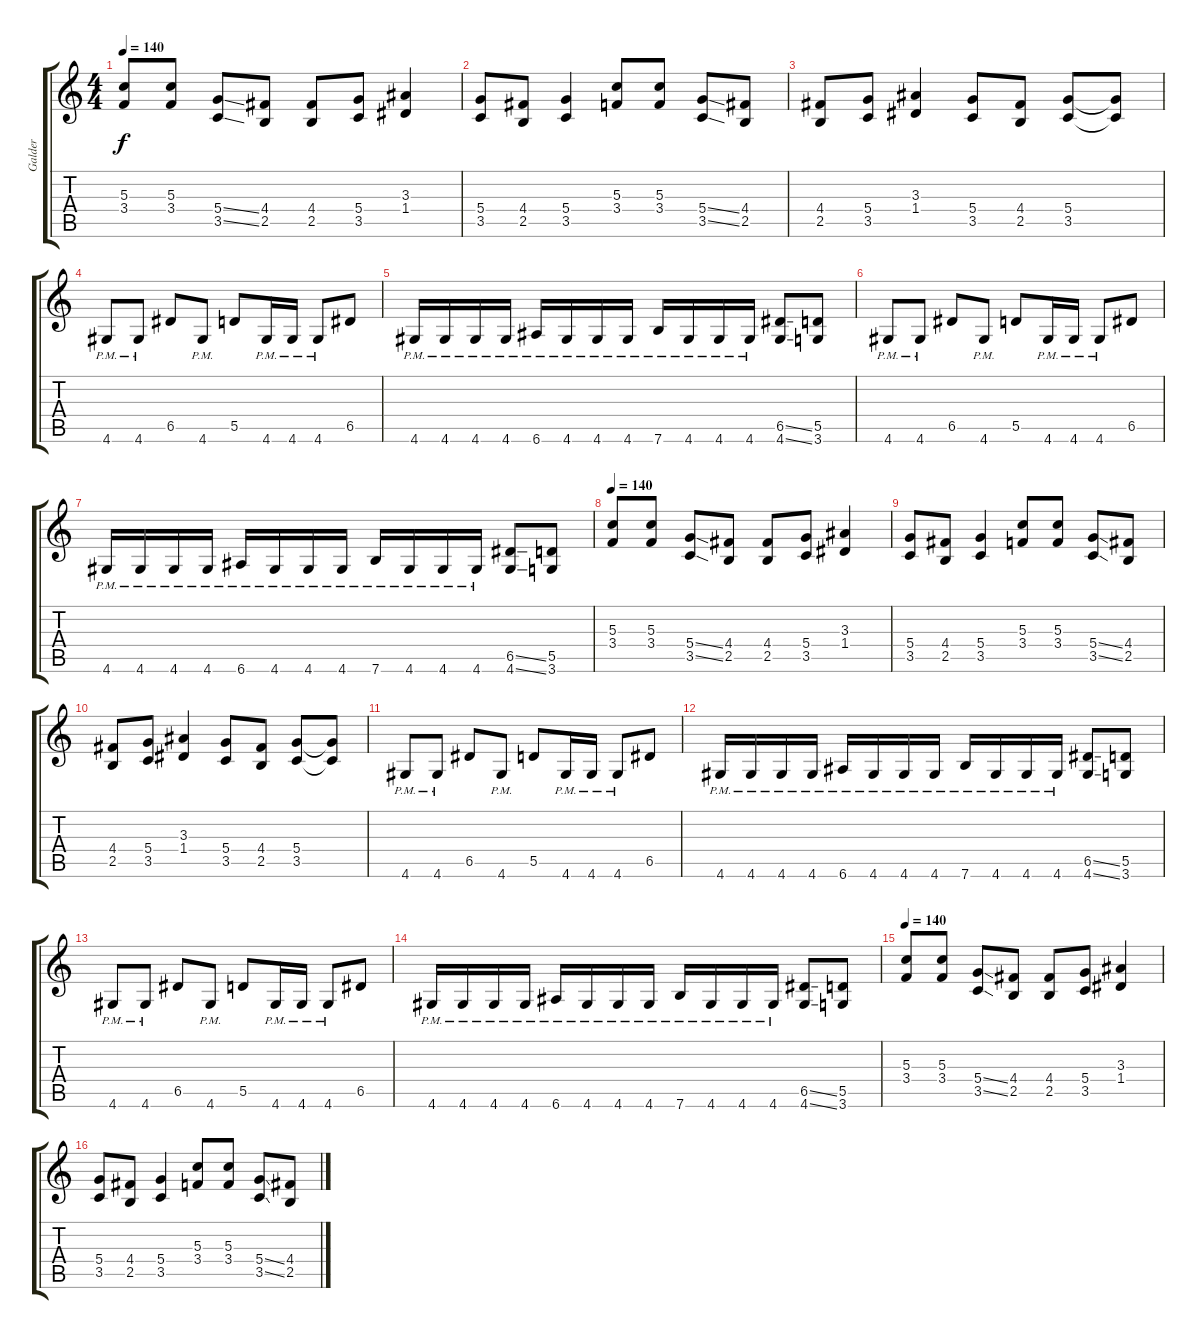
\track ("Galder" "Galder") {instrument distortionguitar}
\staff {score tabs}
\tuning (E4 B3 G3 D3 A2 E2) {hide}
\ts (4 4)
\tempo 140
\clef g2
\ks c
(5.3 3.4).8{dy f} (5.3 3.4).8 (5.4{ss} 3.5{ss}).8 (4.4 2.5).8 (4.4 2.5).8 (5.4 3.5).8 (3.3 1.4).4 |
(5.4 3.5).8 (4.4 2.5).8 (5.4 3.5).4 (5.3 3.4).8 (5.3 3.4).8 (5.4{ss} 3.5{ss}).8 (4.4 2.5).8 |
(4.4 2.5).8 (5.4 3.5).8 (3.3 1.4).4 (5.4 3.5).8 (4.4 2.5).8 (5.4 3.5).8 (5.4{t} 3.5{t}).8 |
4.6{pm}.8 4.6{pm}.8 6.5.8 4.6{pm}.8 5.5.8 4.6{pm}.16 4.6{pm}.16 4.6{pm}.8 6.5.8 |
4.6{pm}.16 4.6{pm}.16 4.6{pm}.16 4.6{pm}.16 6.6{pm}.16 4.6{pm}.16 4.6{pm}.16 4.6{pm}.16 7.6{pm}.16 4.6{pm}.16 4.6{pm}.16 4.6{pm}.16 (6.5{ss} 4.6{ss}).8 (5.5 3.6).8 |
4.6{pm}.8 4.6{pm}.8 6.5.8 4.6{pm}.8 5.5.8 4.6{pm}.16 4.6{pm}.16 4.6{pm}.8 6.5.8 |
4.6{pm}.16 4.6{pm}.16 4.6{pm}.16 4.6{pm}.16 6.6{pm}.16 4.6{pm}.16 4.6{pm}.16 4.6{pm}.16 7.6{pm}.16 4.6{pm}.16 4.6{pm}.16 4.6{pm}.16 (6.5{ss} 4.6{ss}).8 (5.5 3.6).8 |
\tempo 140
(5.3 3.4).8 (5.3 3.4).8 (5.4{ss} 3.5{ss}).8 (4.4 2.5).8 (4.4 2.5).8 (5.4 3.5).8 (3.3 1.4).4 |
(5.4 3.5).8 (4.4 2.5).8 (5.4 3.5).4 (5.3 3.4).8 (5.3 3.4).8 (5.4{ss} 3.5{ss}).8 (4.4 2.5).8 |
(4.4 2.5).8 (5.4 3.5).8 (3.3 1.4).4 (5.4 3.5).8 (4.4 2.5).8 (5.4 3.5).8 (5.4{t} 3.5{t}).8 |
4.6{pm}.8 4.6{pm}.8 6.5.8 4.6{pm}.8 5.5.8 4.6{pm}.16 4.6{pm}.16 4.6{pm}.8 6.5.8 |
4.6{pm}.16 4.6{pm}.16 4.6{pm}.16 4.6{pm}.16 6.6{pm}.16 4.6{pm}.16 4.6{pm}.16 4.6{pm}.16 7.6{pm}.16 4.6{pm}.16 4.6{pm}.16 4.6{pm}.16 (6.5{ss} 4.6{ss}).8 (5.5 3.6).8 |
4.6{pm}.8 4.6{pm}.8 6.5.8 4.6{pm}.8 5.5.8 4.6{pm}.16 4.6{pm}.16 4.6{pm}.8 6.5.8 |
4.6{pm}.16 4.6{pm}.16 4.6{pm}.16 4.6{pm}.16 6.6{pm}.16 4.6{pm}.16 4.6{pm}.16 4.6{pm}.16 7.6{pm}.16 4.6{pm}.16 4.6{pm}.16 4.6{pm}.16 (6.5{ss} 4.6{ss}).8 (5.5 3.6).8 |
\tempo 140
(5.3 3.4).8 (5.3 3.4).8 (5.4{ss} 3.5{ss}).8 (4.4 2.5).8 (4.4 2.5).8 (5.4 3.5).8 (3.3 1.4).4 |
(5.4 3.5).8 (4.4 2.5).8 (5.4 3.5).4 (5.3 3.4).8 (5.3 3.4).8 (5.4{ss} 3.5{ss}).8 (4.4 2.5).8
